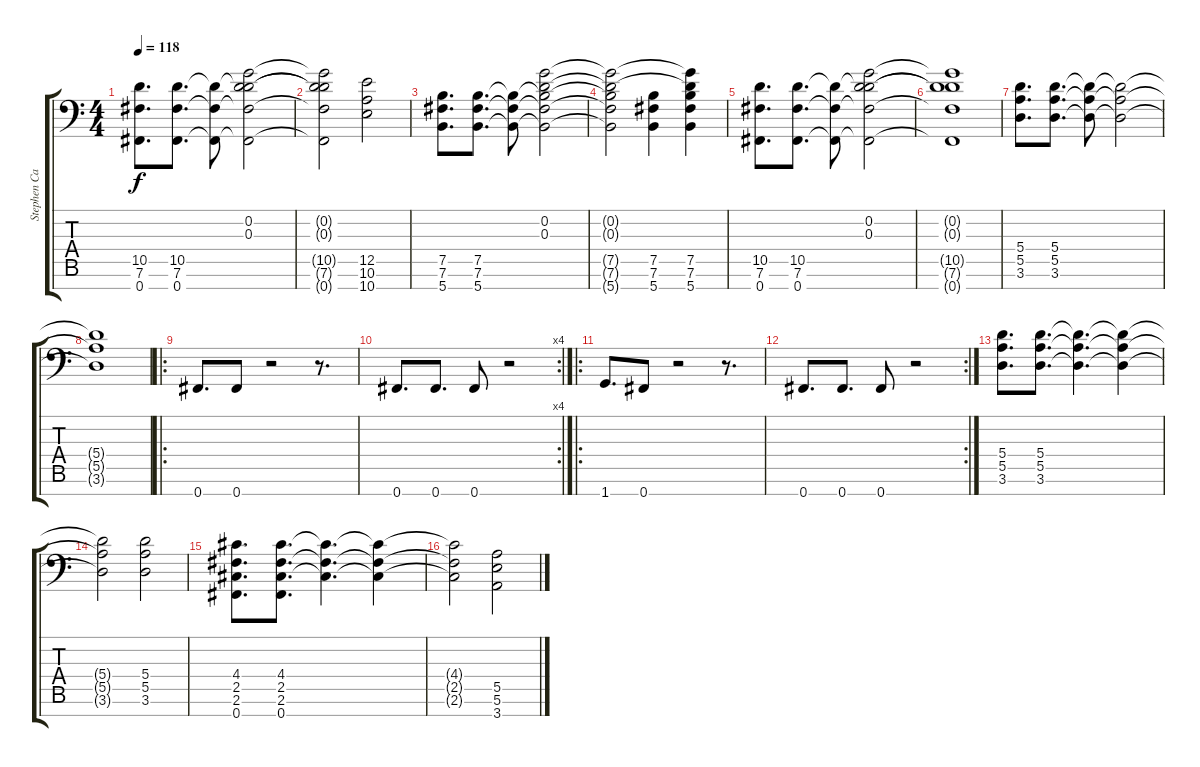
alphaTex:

\track ("Stephen Carpenter (Eight string shown as" "Stephen Ca") {instrument distortionguitar}
\staff {score tabs}
\tuning (B3 G3 D3 A2 E2 B1 Gb1) {hide}
\ts (4 4)
\tempo 118
\clef f4
\ks c
(10.5 7.6 0.7).8{d dy f} (10.5 7.6 0.7).8{d} (10.5{t} 7.6{t} 0.7{t}).8 (0.2 0.3 10.5{t} 7.6{t} 0.7{t}).2 |
(0.2{t} 0.3{t} 10.5{t} 7.6{t} 0.7{t}).2 (12.5 10.6 10.7).2 |
(7.5 7.6 5.7).8{d} (7.5 7.6 5.7).8{d} (7.5{t} 7.6{t} 5.7{t}).8 (0.2 0.3 7.5{t} 7.6{t} 5.7{t}).2 |
(0.2{t} 0.3{t} 7.5{t} 7.6{t} 5.7{t}).2 (7.5 7.6 5.7).4 (0.2{t} 0.3{t} 7.5 7.6 5.7).4 |
(10.5 7.6 0.7).8{d} (10.5 7.6 0.7).8{d} (10.5{t} 7.6{t} 0.7{t}).8 (0.2 0.3 10.5{t} 7.6{t} 0.7{t}).2 |
(0.2{t} 0.3{t} 10.5{t} 7.6{t} 0.7{t}).1 |
(5.4 5.5 3.6).8{d} (5.4 5.5 3.6).8{d} (5.4{t} 5.5{t} 3.6{t}).8 (5.4{t} 5.5{t} 3.6{t}).2 |
(5.4{t} 5.5{t} 3.6{t}).1 |
\ro
0.7.8{d} 0.7.8 r.2 r.8{d} |
\rc 4
0.7.8{d} 0.7.8{d} 0.7.8 r.2 |
\ro
1.7.8{d} 0.7.8 r.2 r.8{d} |
\rc 2
0.7.8{d} 0.7.8{d} 0.7.8 r.2 |
(5.4 5.5 3.6).8{d} (5.4 5.5 3.6).8{d} (5.4{t} 5.5{t} 3.6{t}).4{d} (5.4{t} 5.5{t} 3.6{t}).4 |
(5.4{t} 5.5{t} 3.6{t}).2 (5.4 5.5 3.6).2 |
(4.4 2.5 2.6 0.7).8{d} (4.4 2.5 2.6 0.7).8{d} (4.4{t} 2.5{t} 2.6{t}).4{d} (4.4{t} 2.5{t} 2.6{t}).4 |
(4.4{t} 2.5{t} 2.6{t}).2 (5.5 5.6 3.7).2
